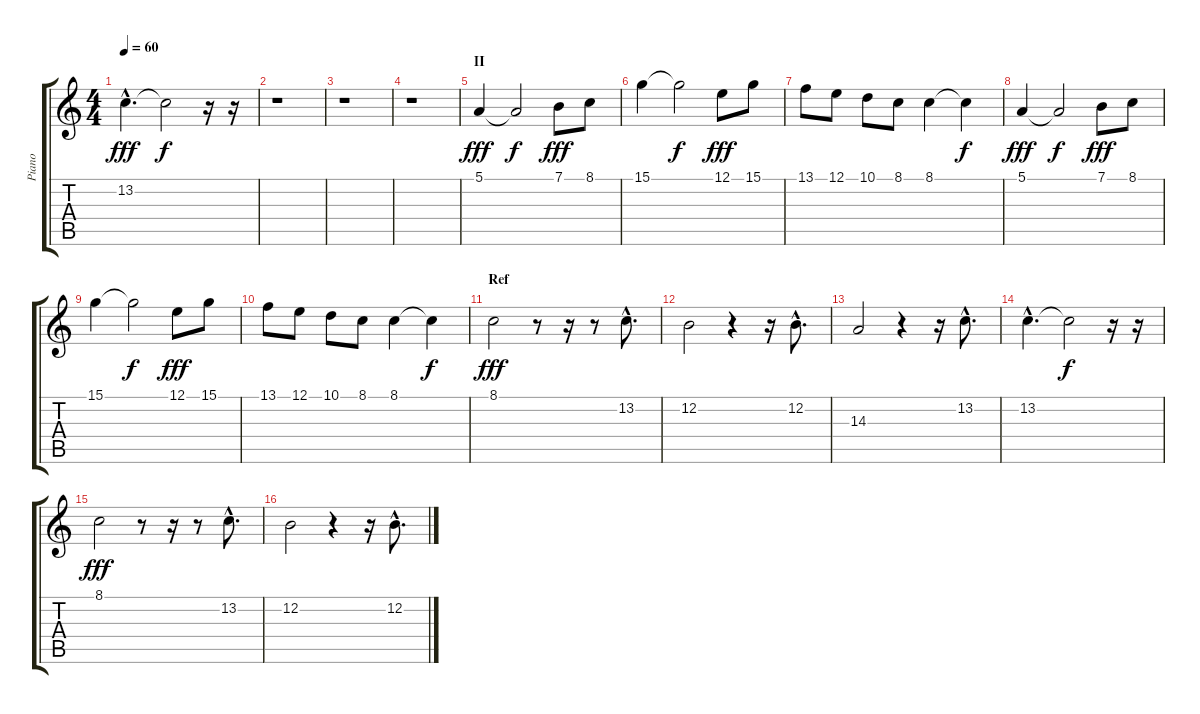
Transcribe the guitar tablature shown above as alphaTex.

\track ("Piano" "Piano") {instrument electricpiano1}
\staff {score tabs}
\tuning (E4 B3 G3 D3 A2 E2) {hide}
\ts (4 4)
\tempo 60
\clef g2
\ks c
13.2{hac}.4{d dy fff} 13.2{t}.2{dy f} r.16 r.16 |
r.1 |
r.1 |
r.1 |
\section ("" "II")
5.1.4{dy fff} 5.1{t}.2{dy f} 7.1.8{dy fff} 8.1.8 |
15.1.4 15.1{t}.2{dy f} 12.1.8{dy fff} 15.1.8 |
13.1.8 12.1.8 10.1.8 8.1.8 8.1.4 8.1{t}.4{dy f} |
5.1.4{dy fff} 5.1{t}.2{dy f} 7.1.8{dy fff} 8.1.8 |
15.1.4 15.1{t}.2{dy f} 12.1.8{dy fff} 15.1.8 |
13.1.8 12.1.8 10.1.8 8.1.8 8.1.4 8.1{t}.4{dy f} |
\section ("" "Ref")
8.1.2{dy fff} r.8 r.16 r.8 13.2{hac}.8{d} |
12.2.2 r.4 r.16 12.2{hac}.8{d} |
14.3.2 r.4 r.16 13.2{hac}.8{d} |
13.2{hac}.4{d} 13.2{t}.2{dy f} r.16 r.16 |
8.1.2{dy fff} r.8 r.16 r.8 13.2{hac}.8{d} |
12.2.2 r.4 r.16 12.2{hac}.8{d}
